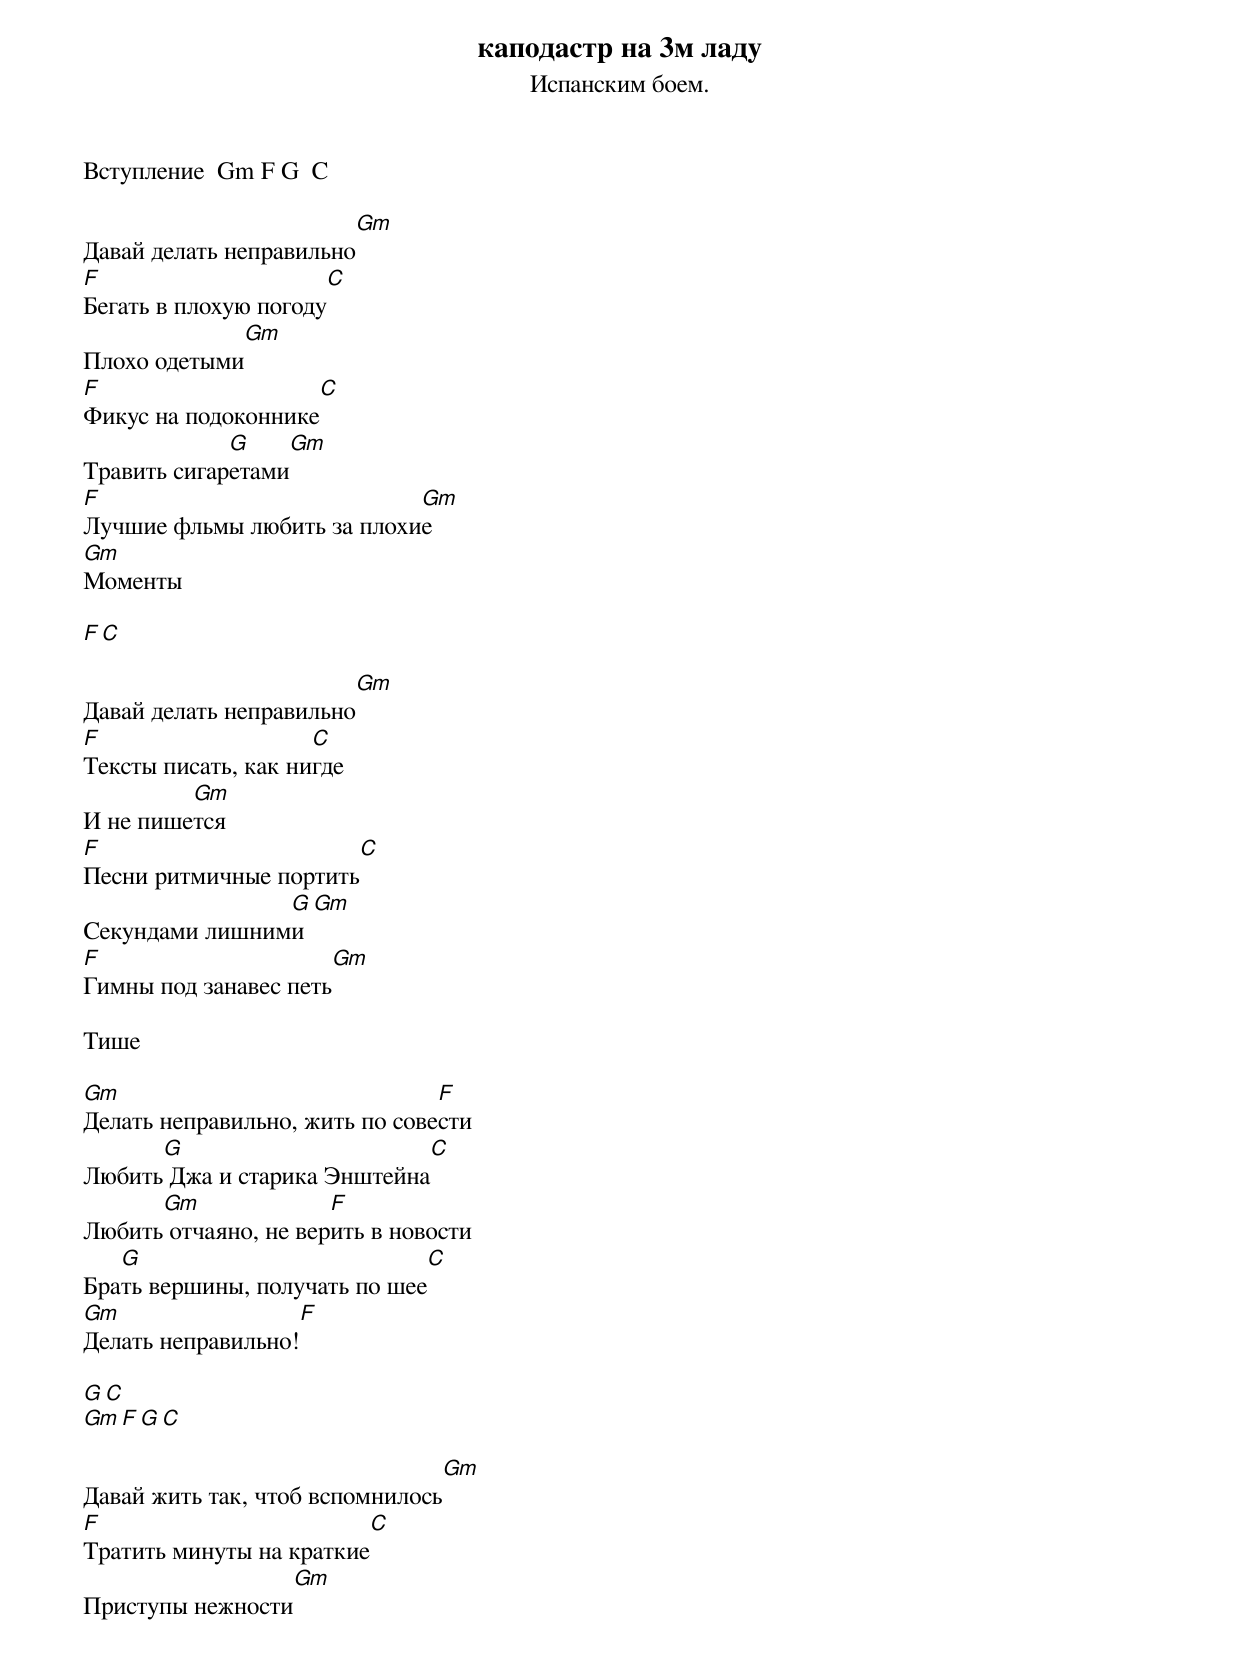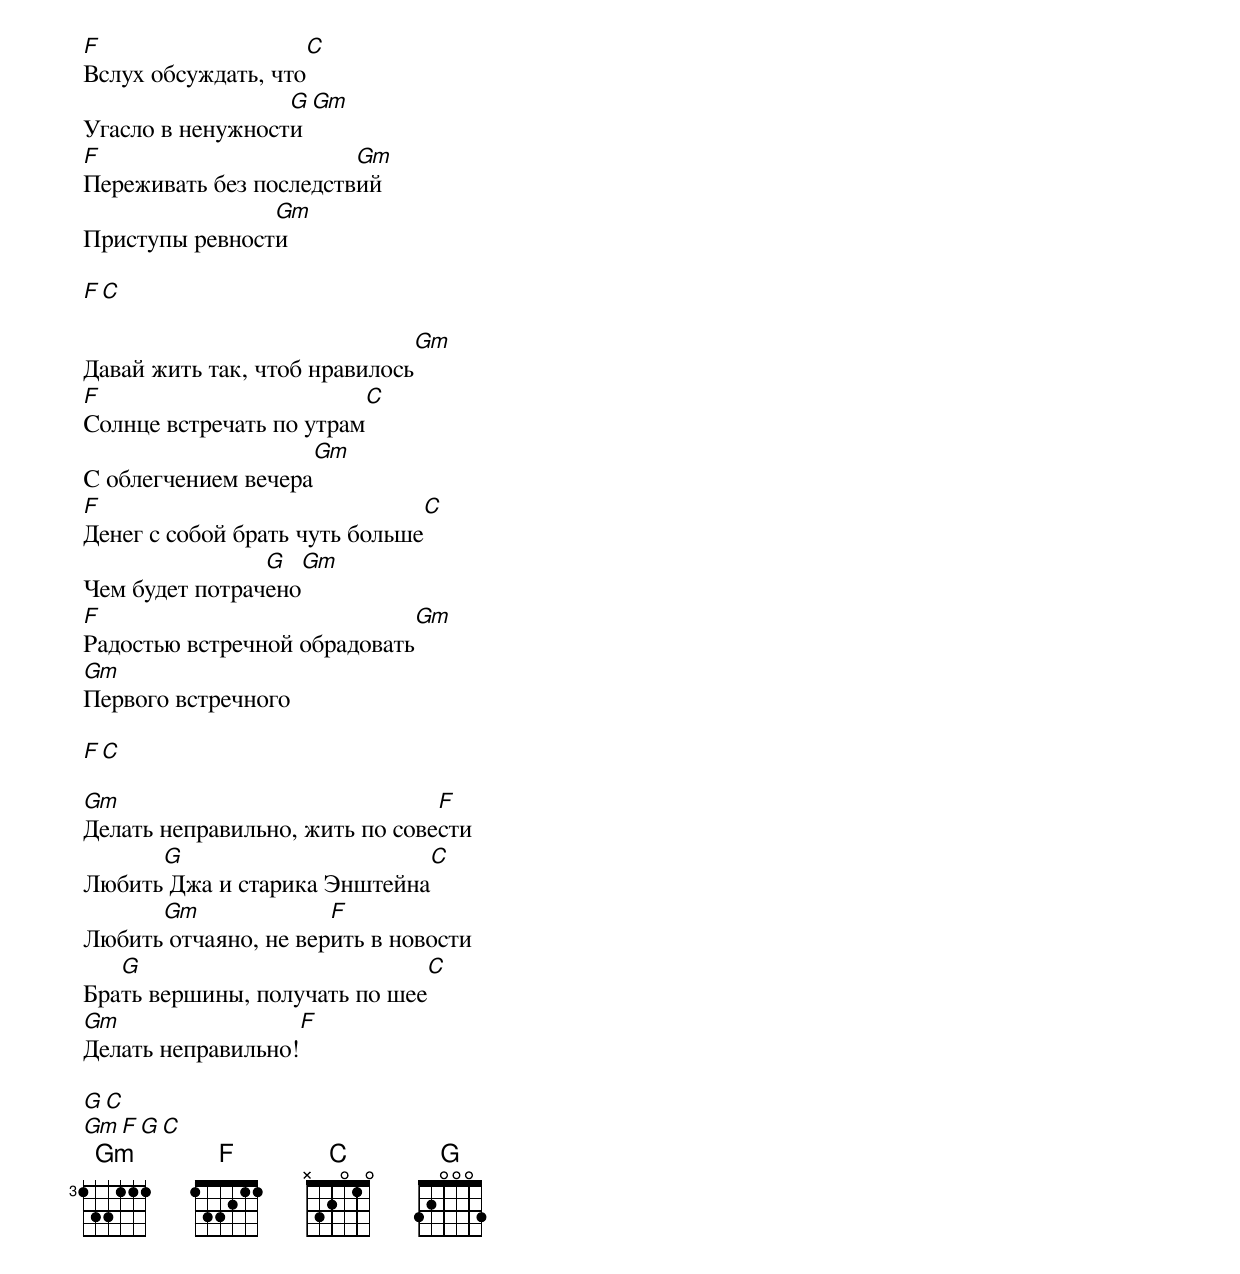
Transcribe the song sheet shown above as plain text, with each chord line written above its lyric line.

каподастр на 3м ладу
Испанским боем.
Вступление  Gm F G  C

                            Gm
Давай делать неправильно
F                           C
Бегать в плохую погоду
             Gm
Плохо одетыми
F                     C
Фикус на подоконнике
             G               Gm
Травить сигаретами
F                           Gm
Лучшие фльмы любить за плохие
Gm
Моменты

F C

                            Gm
Давай делать неправильно
F                    C
Тексты писать, как нигде
         Gm
И не пишется
F                          C
Песни ритмичные портить
                G             Gm
Секундами лишними
F                            Gm
Гимны под занавес петь

Тише

Gm                              F
Делать неправильно, жить по совести
      G                        C
Любить Джа и старика Энштейна
      Gm              F
Любить отчаяно, не верить в новости
   G                            C
Брать вершины, получать по шее
Gm                        F
Делать неправильно!

G C
Gm F G  C

                                    Gm
Давай жить так, чтоб вспомнилось
F                             C
Тратить минуты на краткие
                 Gm
Приступы нежности
F                       C
Вслух обсуждать, что
                  G         Gm
Угасло в ненужности
F                       Gm
Переживать без последствий
                Gm
Приступы ревности

F C

                                Gm
Давай жить так, чтоб нравилось
F                              C
Солнце встречать по утрам
                       Gm
С облегчением вечера
F                                      C
Денег с собой брать чуть больше
                G           Gm
Чем будет потрачено
F                             Gm
Радостью встречной обрадовать
Gm
Первого встречного

F C

Gm                              F
Делать неправильно, жить по совести
      G                        C
Любить Джа и старика Энштейна
      Gm              F
Любить отчаяно, не верить в новости
   G                            C
Брать вершины, получать по шее
Gm                        F
Делать неправильно!

G C
Gm F G C
